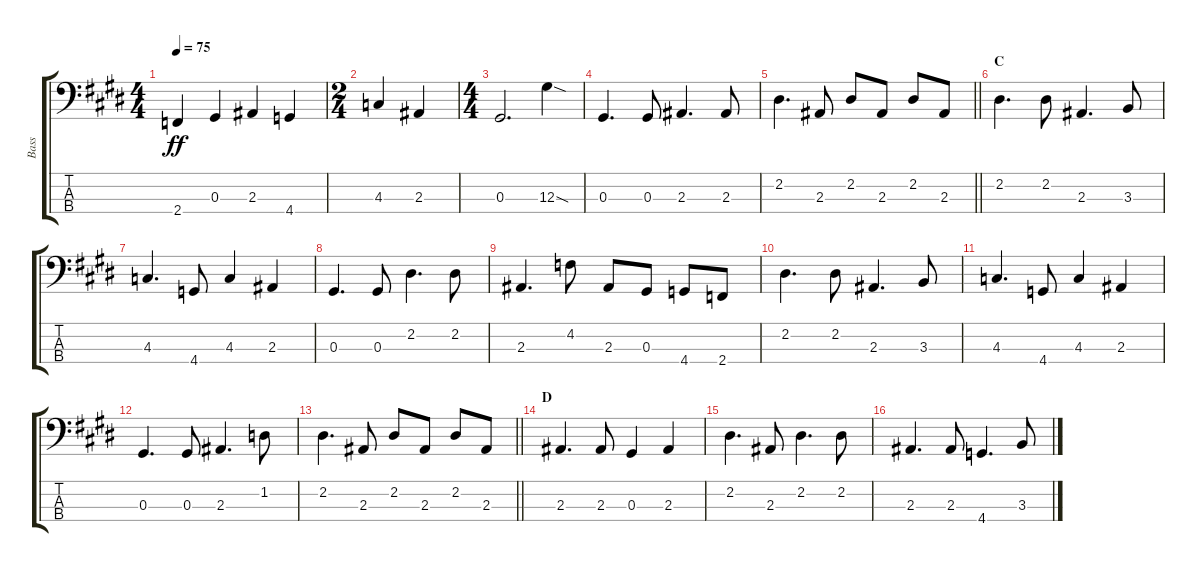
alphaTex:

\track ("Bass" "Bass") {instrument electricbassfinger}
\staff {score tabs}
\tuning (Gb2 Db2 Ab1 Eb1) {hide}
\ts (4 4)
\tempo 75
\clef f4
\ks e
2.4.4{dy ff} 0.3.4 2.3.4 4.4.4 |
\ts (2 4)
4.3.4 2.3.4 |
\ts (4 4)
0.3.2{d} 12.3{sod}.4 |
0.3.4{d} 0.3.8 2.3.4{d} 2.3.8 |
\barLineRight lightlight
2.2.4{d} 2.3.8 2.2.8 2.3.8 2.2.8 2.3.8 |
\section ("" "C")
2.2.4{d} 2.2.8 2.3.4{d} 3.3.8 |
4.3.4{d} 4.4.8 4.3.4 2.3.4 |
0.3.4{d} 0.3.8 2.2.4{d} 2.2.8 |
2.3.4{d} 4.2.8 2.3.8 0.3.8 4.4.8 2.4.8 |
2.2.4{d} 2.2.8 2.3.4{d} 3.3.8 |
4.3.4{d} 4.4.8 4.3.4 2.3.4 |
0.3.4{d} 0.3.8 2.3.4{d} 1.2.8 |
\barLineRight lightlight
2.2.4{d} 2.3.8 2.2.8 2.3.8 2.2.8 2.3.8 |
\section ("" "D")
2.3.4{d} 2.3.8 0.3.4 2.3.4 |
2.2.4{d} 2.3.8 2.2.4{d} 2.2.8 |
2.3.4{d} 2.3.8 4.4.4{d} 3.3.8
